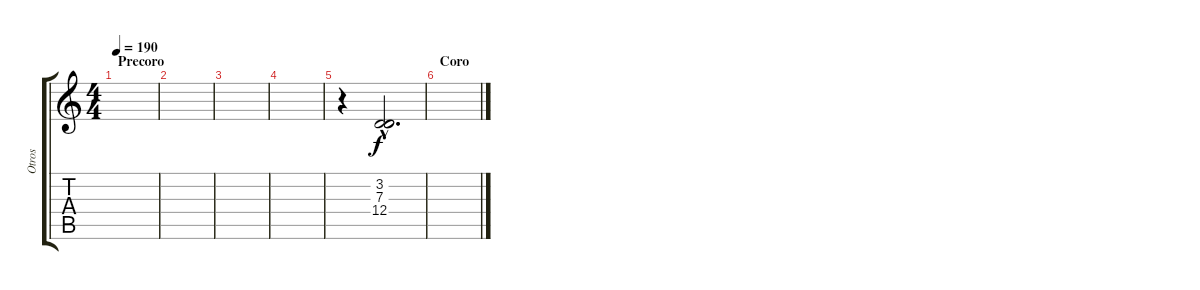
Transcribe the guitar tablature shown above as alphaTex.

\track ("Otros" "Otros") {instrument reversecymbal}
\staff {score tabs}
\tuning (E4 B3 G3 D3 A2 E2) {hide}
\ts (4 4)
\section ("" "Precoro")
\tempo 190
\clef g2
\ks c
|
|
|
|
r.4 (3.2{hac} 7.3{hac} 12.4{hac}).2{d} |
\section ("" "Coro")
